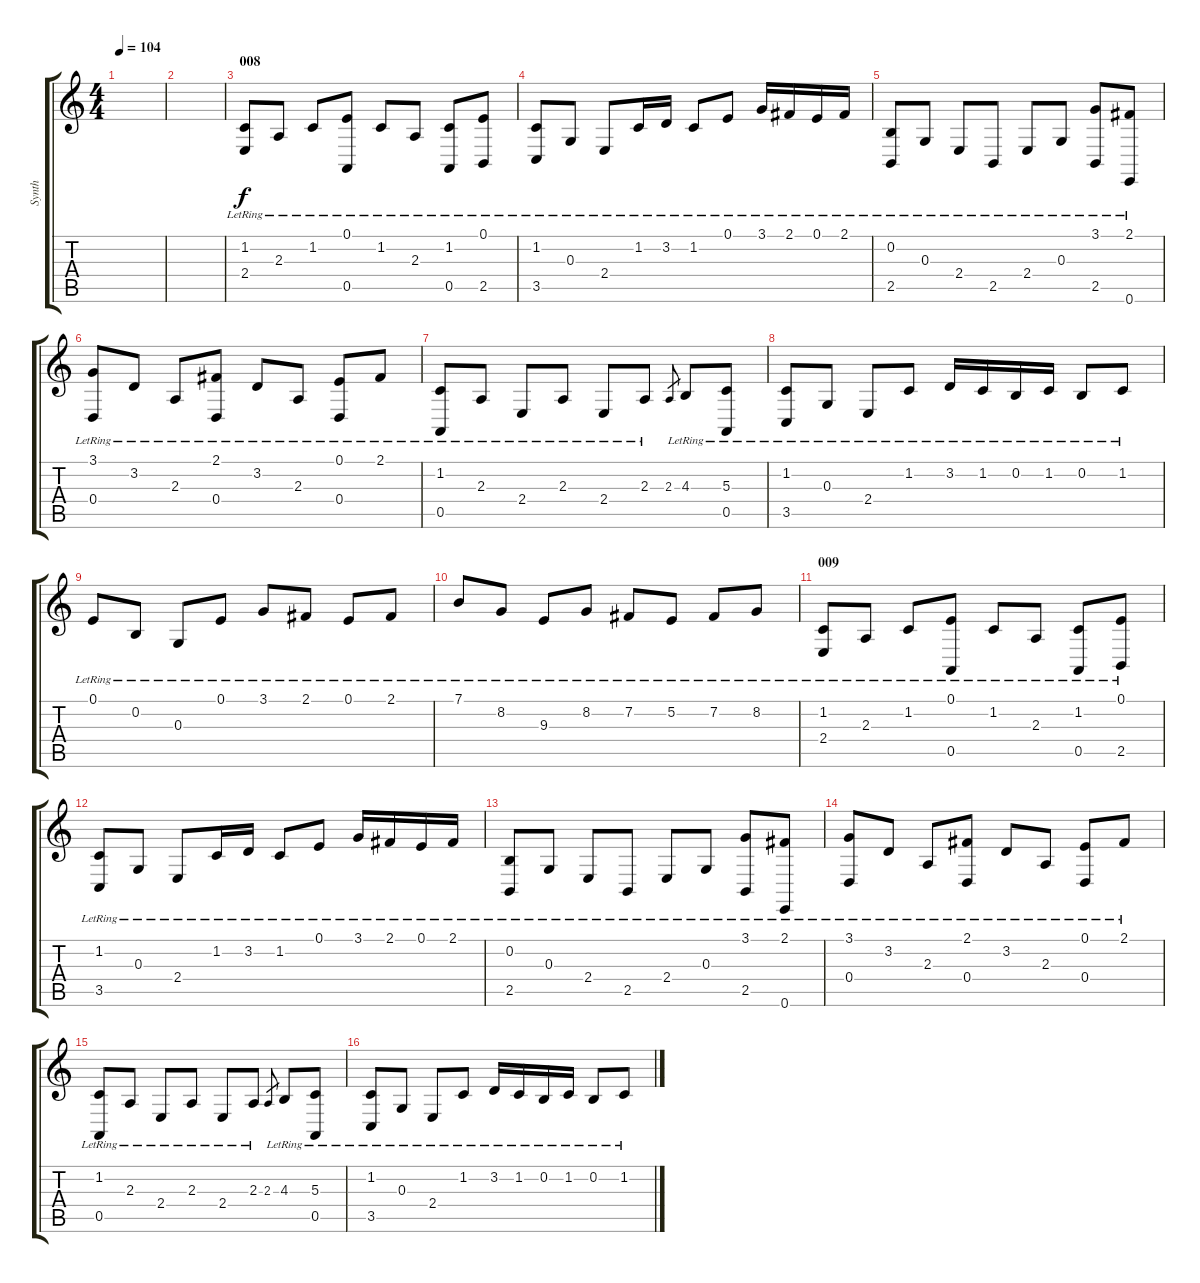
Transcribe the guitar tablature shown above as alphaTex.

\track ("Synth" "Synth") {instrument orchestralharp}
\staff {score tabs}
\tuning (E4 B3 G3 D3 A2 E2) {hide}
\ts (4 4)
\tempo 104
\clef g2
\ks c
|
|
\section ("" "008")
(1.2{lr} 2.4{lr}).8 2.3{lr}.8 1.2{lr}.8 (0.1{lr} 0.5{lr}).8 1.2{lr}.8 2.3{lr}.8 (1.2{lr} 0.5{lr}).8 (0.1{lr} 2.5{lr}).8 |
(1.2{lr} 3.5{lr}).8 0.3{lr}.8 2.4{lr}.8 1.2{lr}.16 3.2{lr}.16 1.2{lr}.8 0.1{lr}.8 3.1{lr}.16 2.1{lr}.16 0.1{lr}.16 2.1{lr}.16 |
(0.2{lr} 2.5{lr}).8 0.3{lr}.8 2.4{lr}.8 2.5{lr}.8 2.4{lr}.8 0.3{lr}.8 (3.1{lr} 2.5{lr}).8 (2.1{lr} 0.6{lr}).8 |
(3.1{lr} 0.4{lr}).8 3.2{lr}.8 2.3{lr}.8 (2.1{lr} 0.4{lr}).8 3.2{lr}.8 2.3{lr}.8 (0.1{lr} 0.4{lr}).8 2.1{lr}.8 |
(1.2{lr} 0.5{lr}).8 2.3{lr}.8 2.4{lr}.8 2.3{lr}.8 2.4{lr}.8 2.3{lr}.8 2.3.8{gr} 4.3{lr}.8 (5.3{lr} 0.5{lr}).8 |
(1.2{lr} 3.5{lr}).8 0.3{lr}.8 2.4{lr}.8 1.2{lr}.8 3.2{lr}.16 1.2{lr}.16 0.2{lr}.16 1.2{lr}.16 0.2{lr}.8 1.2{lr}.8 |
0.1{lr}.8 0.2{lr}.8 0.3{lr}.8 0.1{lr}.8 3.1{lr}.8 2.1{lr}.8 0.1{lr}.8 2.1{lr}.8 |
7.1{lr}.8 8.2{lr}.8 9.3{lr}.8 8.2{lr}.8 7.2{lr}.8 5.2{lr}.8 7.2{lr}.8 8.2{lr}.8 |
\section ("" "009")
(1.2{lr} 2.4{lr}).8 2.3{lr}.8 1.2{lr}.8 (0.1{lr} 0.5{lr}).8 1.2{lr}.8 2.3{lr}.8 (1.2{lr} 0.5{lr}).8 (0.1{lr} 2.5{lr}).8 |
(1.2{lr} 3.5{lr}).8 0.3{lr}.8 2.4{lr}.8 1.2{lr}.16 3.2{lr}.16 1.2{lr}.8 0.1{lr}.8 3.1{lr}.16 2.1{lr}.16 0.1{lr}.16 2.1{lr}.16 |
(0.2{lr} 2.5{lr}).8 0.3{lr}.8 2.4{lr}.8 2.5{lr}.8 2.4{lr}.8 0.3{lr}.8 (3.1{lr} 2.5{lr}).8 (2.1{lr} 0.6{lr}).8 |
(3.1{lr} 0.4{lr}).8 3.2{lr}.8 2.3{lr}.8 (2.1{lr} 0.4{lr}).8 3.2{lr}.8 2.3{lr}.8 (0.1{lr} 0.4{lr}).8 2.1{lr}.8 |
(1.2{lr} 0.5{lr}).8 2.3{lr}.8 2.4{lr}.8 2.3{lr}.8 2.4{lr}.8 2.3{lr}.8 2.3.8{gr} 4.3{lr}.8 (5.3{lr} 0.5{lr}).8 |
(1.2{lr} 3.5{lr}).8 0.3{lr}.8 2.4{lr}.8 1.2{lr}.8 3.2{lr}.16 1.2{lr}.16 0.2{lr}.16 1.2{lr}.16 0.2{lr}.8 1.2{lr}.8
